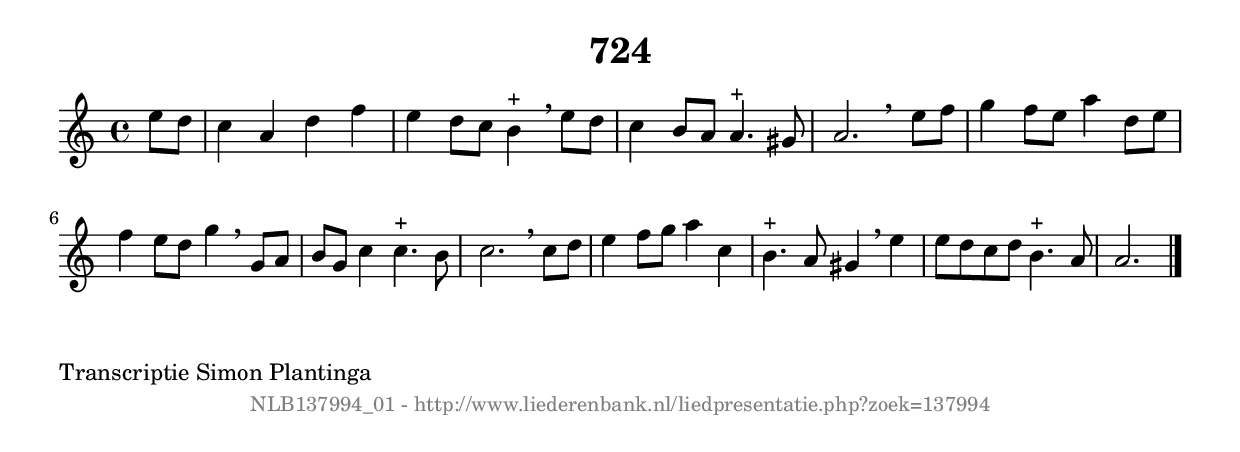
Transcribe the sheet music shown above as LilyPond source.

%
% produced by wce2krn 1.64 (7 June 2014)
%
\version"2.16"
#(append! paper-alist '(("long" . (cons (* 210 mm) (* 2000 mm)))))
#(set-default-paper-size "long")
sb = {\breathe}
mBreak = {\breathe }
bBreak = {\breathe }
x = {\once\override NoteHead #'style = #'cross }
gl=\glissando
itime={\override Staff.TimeSignature #'stencil = ##f }
ficta = {\once\set suggestAccidentals = ##t}
fine = {\once\override Score.RehearsalMark #'self-alignment-X = #1 \mark \markup {\italic{Fine}}}
dc = {\once\override Score.RehearsalMark #'self-alignment-X = #1 \mark \markup {\italic{D.C.}}}
dcf = {\once\override Score.RehearsalMark #'self-alignment-X = #1 \mark \markup {\italic{D.C. al Fine}}}
dcc = {\once\override Score.RehearsalMark #'self-alignment-X = #1 \mark \markup {\italic{D.C. al Coda}}}
ds = {\once\override Score.RehearsalMark #'self-alignment-X = #1 \mark \markup {\italic{D.S.}}}
dsf = {\once\override Score.RehearsalMark #'self-alignment-X = #1 \mark \markup {\italic{D.S. al Fine}}}
dsc = {\once\override Score.RehearsalMark #'self-alignment-X = #1 \mark \markup {\italic{D.S. al Coda}}}
pv = {\set Score.repeatCommands = #'((volta "1"))}
sv = {\set Score.repeatCommands = #'((volta "2"))}
tv = {\set Score.repeatCommands = #'((volta "3"))}
qv = {\set Score.repeatCommands = #'((volta "4"))}
xv = {\set Score.repeatCommands = #'((volta #f))}
\header{ tagline = ""
title = "724"
}
\score {{
\key a \minor
\relative g'
{
\set melismaBusyProperties = #'()
\partial 32*8
\time 4/4
\tempo 4=120
\override Score.MetronomeMark #'transparent = ##t
\override Score.RehearsalMark #'break-visibility = #(vector #t #t #f)
e'8 d8 | c4 a4 d4 f4 | e4 d8 c8 b4^"+" \sb e8 d8 | c4 b8 a8 a4.^"+" gis8 | a2. \bar ":|:" \bBreak
e'8 f8 | g4 f8 e8 a4 d,8 e8 | f4 e8 d8 g4 \sb g,8 a8 | b8 g8 c4 c4.^"+" b8 | c2. \mBreak
c8 d8 | e4 f8 g8 a4 c,4 | b4.^"+" a8 gis4 \sb e'4 | e8 d8 c8 d8 b4.^"+" a8 | a2. \bar "|."
 }}
 \midi { }
 \layout {
            indent = 0.0\cm
}
}
\markup { \wordwrap-string #" 
Transcriptie Simon Plantinga
"}
\markup { \vspace #0 } \markup { \with-color #grey \fill-line { \center-column { \smaller "NLB137994_01 - http://www.liederenbank.nl/liedpresentatie.php?zoek=137994" } } }
